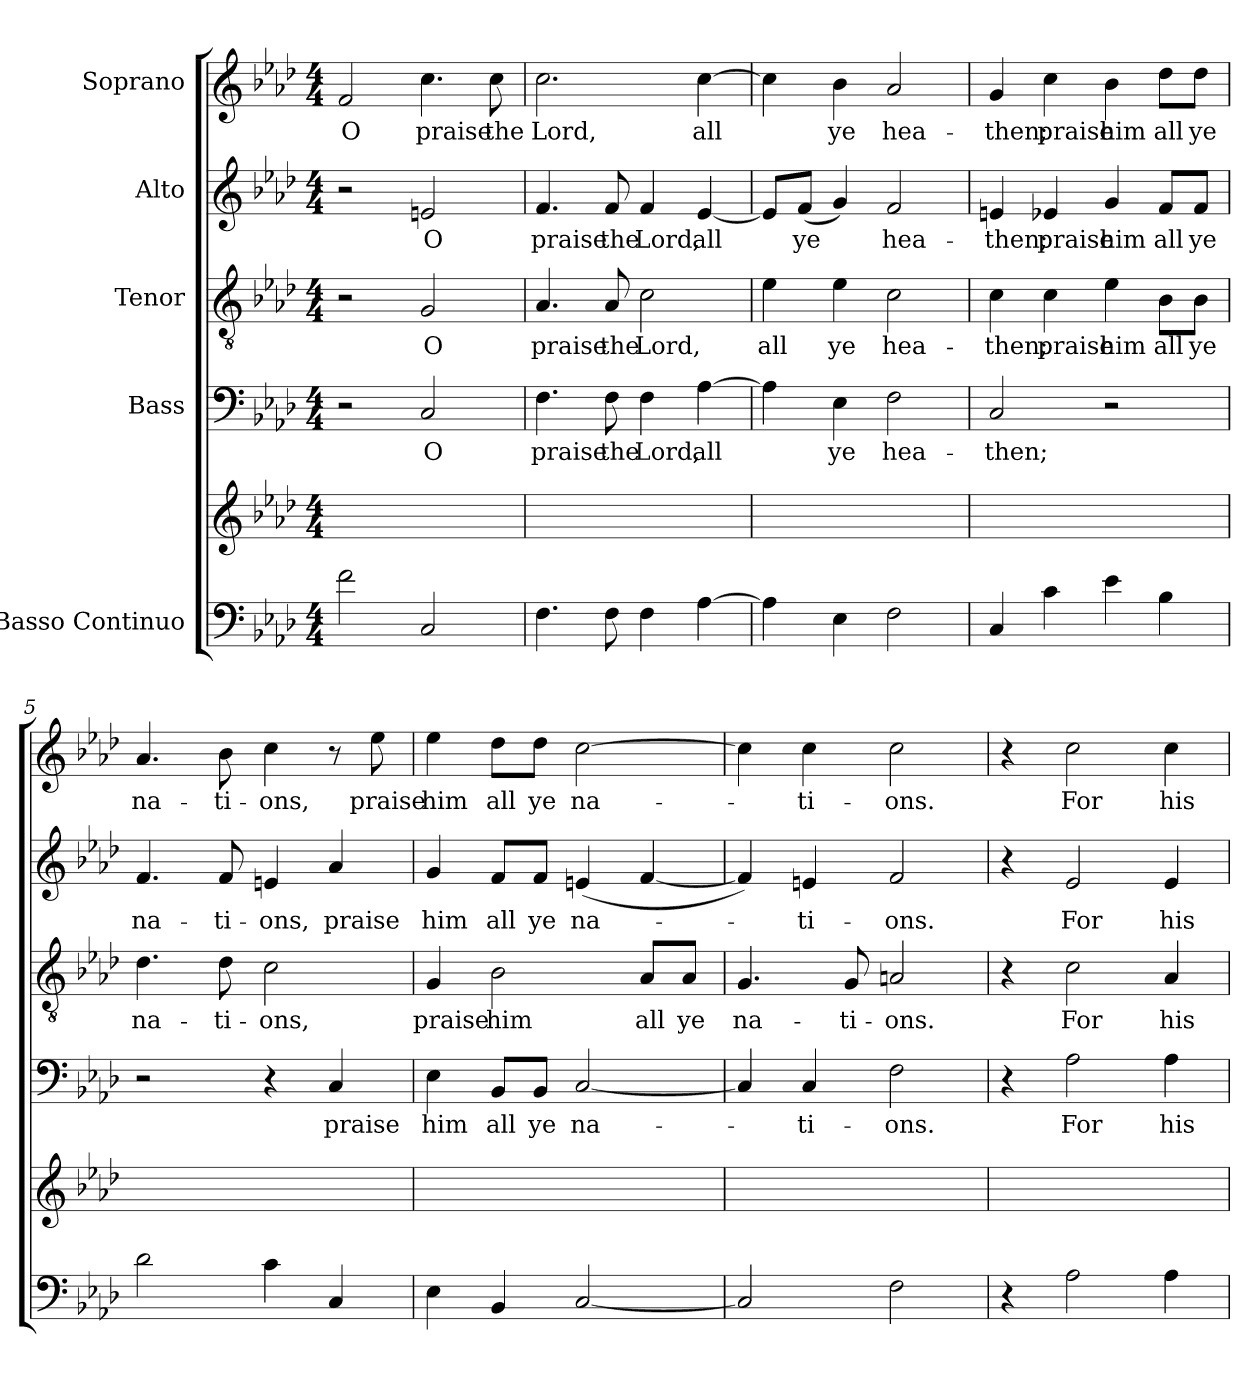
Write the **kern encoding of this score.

**kern	**kern	**kern	**text	**kern	**text	**kern	**text	**kern	**text
*part5	*part5	*part4	*part4	*part3	*part3	*part2	*part2	*part1	*part1
*staff6	*staff5	*staff4	*staff4	*staff3	*staff3	*staff2	*staff2	*staff1	*staff1
*I"Basso Continuo	*	*I"Bass	*	*I"Tenor	*	*I"Alto	*	*I"Soprano	*
*clefF4	*clefG2	*clefF4	*	*clefGv2	*	*clefG2	*	*clefG2	*
*k[b-e-a-d-]	*k[b-e-a-d-]	*k[b-e-a-d-]	*	*k[b-e-a-d-]	*	*k[b-e-a-d-]	*	*k[b-e-a-d-]	*
*M4/4	*M4/4	*M4/4	*	*M4/4	*	*M4/4	*	*M4/4	*
*MM90	*MM90	*MM90	*	*MM90	*	*MM90	*	*MM90	*
=1	=1	=1	=1	=1	=1	=1	=1	=1	=1
!	!	!	!	!	!	!	!	!	!LO:LY:b
2f\	1ryy	2r	.	2r	.	2r	.	2f/	O
!	!	!	!LO:LY:b	!	!LO:LY:b	!	!LO:LY:b	!	!LO:LY:b
2C/	.	2C/	O	2G/	O	2en/	O	4.cc\	praise
!	!	!	!	!	!	!	!	!	!LO:LY:b
.	.	.	.	.	.	.	.	8cc\	the
=2	=2	=2	=2	=2	=2	=2	=2	=2	=2
!	!	!	!LO:LY:b	!	!LO:LY:b	!	!LO:LY:b	!	!LO:LY:b
4.F\	1ryy	4.F\	praise	4.A-/	praise	4.f/	praise	2.cc\	Lord,
!	!	!	!LO:LY:b	!	!LO:LY:b	!	!LO:LY:b	!	!
8F\	.	8F\	the	8A-/	the	8f/	the	.	.
!	!	!	!LO:LY:b	!	!LO:LY:b	!	!LO:LY:b	!	!
4F\	.	4F\	Lord,	2c\	Lord,	4f/	Lord,	.	.
!	!	!	!LO:LY:b	!	!	!	!LO:LY:b	!	!LO:LY:b
[4A-\	.	[4A-\	all	.	.	[4e-i/	all	[4cc\	all
=3	=3	=3	=3	=3	=3	=3	=3	=3	=3
!	!	!	!	!	!LO:LY:b	!	!	!	!
4A-\]	1ryy	4A-\]	.	4e-\	all	8e-/L]	.	4cc\]	.
!	!	!	!	!	!	!	!LO:LY:b	!	!
.	.	.	.	.	.	(<8f/J	ye	.	.
!	!	!	!LO:LY:b	!	!LO:LY:b	!	!	!	!LO:LY:b
4E-\	.	4E-\	ye	4e-\	ye	4g/)	.	4b-\	ye
!	!	!	!LO:LY:b	!	!LO:LY:b	!	!LO:LY:b	!	!LO:LY:b
2F\	.	2F\	hea-	2c\	hea-	2f/	hea-	2a-/	hea-
!!LO:LB:g=z
=4	=4	=4	=4	=4	=4	=4	=4	=4	=4
!	!	!	!LO:LY:b	!	!LO:LY:b	!	!LO:LY:b	!	!LO:LY:b
4C/	1ryy	2C/	-then;	4c\	-then;	4en/	-then;	4g/	-then;
!	!	!	!	!	!LO:LY:b	!	!LO:LY:b	!	!LO:LY:b
4c\	.	.	.	4c\	praise	4e-X/	praise	4cc\	praise
!	!	!	!	!	!LO:LY:b	!	!LO:LY:b	!	!LO:LY:b
4e-\	.	2r	.	4e-\	him	4g/	him	4b-\	him
!	!	!	!	!	!LO:LY:b	!	!LO:LY:b	!	!LO:LY:b
4B-\	.	.	.	8B-\L	all	8f/L	all	8dd-\L	all
!	!	!	!	!	!LO:LY:b	!	!LO:LY:b	!	!LO:LY:b
.	.	.	.	8B-\J	ye	8f/J	ye	8dd-\J	ye
=5	=5	=5	=5	=5	=5	=5	=5	=5	=5
!	!	!	!	!	!LO:LY:b	!	!LO:LY:b	!	!LO:LY:b
2d-\	1ryy	2r	.	4.d-\	na-	4.f/	na-	4.a-/	na-
!	!	!	!	!	!LO:LY:b	!	!LO:LY:b	!	!LO:LY:b
.	.	.	.	8d-\	-ti-	8f/	-ti-	8b-\	-ti-
!	!	!	!	!	!LO:LY:b	!	!LO:LY:b	!	!LO:LY:b
4c\	.	4r	.	2c\	-ons,	4en/	-ons,	4cc\	-ons,
!	!	!	!LO:LY:b	!	!	!	!LO:LY:b	!	!
4C/	.	4C/	praise	.	.	4a-/	praise	8r	.
!	!	!	!	!	!	!	!	!	!LO:LY:b
.	.	.	.	.	.	.	.	8ee-\	praise
=6	=6	=6	=6	=6	=6	=6	=6	=6	=6
!	!	!	!LO:LY:b	!	!LO:LY:b	!	!LO:LY:b	!	!LO:LY:b
4E-\	1ryy	4E-\	him	4G/	praise	4g/	him	4ee-\	him
!	!	!	!LO:LY:b	!	!LO:LY:b	!	!LO:LY:b	!	!LO:LY:b
4BB-/	.	8BB-/L	all	2B-\	him	8f/L	all	8dd-\L	all
!	!	!	!LO:LY:b	!	!	!	!LO:LY:b	!	!LO:LY:b
.	.	8BB-/J	ye	.	.	8f/J	ye	8dd-\J	ye
!	!	!	!LO:LY:b	!	!	!	!LO:LY:b	!	!LO:LY:b
[2C/	.	[2C/	na-	.	.	(<4en/	na-	[2cc\	na-
!	!	!	!	!	!LO:LY:b	!	!	!	!
.	.	.	.	8A-/L	all	[4f/	.	.	.
!	!	!	!	!	!LO:LY:b	!	!	!	!
.	.	.	.	8A-/J	ye	.	.	.	.
=7	=7	=7	=7	=7	=7	=7	=7	=7	=7
!	!	!	!	!	!LO:LY:b	!	!	!	!
2C/]	1ryy	4C/]	.	4.G/	na-	4f/])	.	4cc\]	.
!	!	!	!LO:LY:b	!	!	!	!LO:LY:b	!	!LO:LY:b
.	.	4C/	-ti-	.	.	4en/	-ti-	4cc\	-ti-
!	!	!	!	!	!LO:LY:b	!	!	!	!
.	.	.	.	8G/	-ti-	.	.	.	.
!	!	!	!LO:LY:b	!	!LO:LY:b	!	!LO:LY:b	!	!LO:LY:b
2F\	.	2F\	-ons.	2An/	-ons.	2f/	-ons.	2cc\	-ons.
!!LO:PB:g=z
=8	=8	=8	=8	=8	=8	=8	=8	=8	=8
4r	1ryy	4r	.	4r	.	4r	.	4r	.
!	!	!	!LO:LY:b	!	!LO:LY:b	!	!LO:LY:b	!	!LO:LY:b
2A-\	.	2A-i\	For	2c\	For	2e-i/	For	2cc\	For
!	!	!	!LO:LY:b	!	!LO:LY:b	!	!LO:LY:b	!	!LO:LY:b
4A-\	.	4A-\	his	4A-i/	his	4e-/	his	4cc\	his
=	=	=	=	=	=	=	=	=	=
*-	*-	*-	*-	*-	*-	*-	*-	*-	*-
